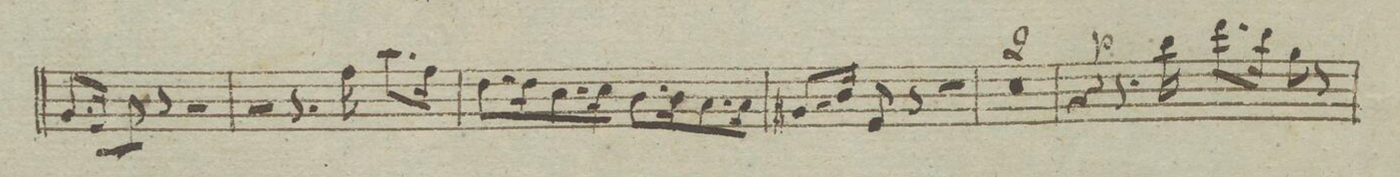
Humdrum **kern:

**kern	**dynam
*I"Violino. 1mo	*
*clefG2	*
*k[]	*
*met(c)	*
*M4/4	*
8.g/L	.
16e/Jk	.
8c/	.
8r	.
2r	.
=12	=12
2r	.
8.r	.
16ff\	.
8.aa\L	.
16ff\Jk	.
=13	=13
8.dd\L	.
16dd\K	.
8.cc\	.
16cc\Jk	.
8.b\L	.
16b\K	.
8.a\	.
16a\Jk	.
=14	=14
8.g#X/L	.
16b/Jk	.
8e/	.
8r	.
2r	.
=15	=15
0r	.
=16	=16
=17	=17
4r	p
8.r	.
16bb\	.
8.ddd\L	.
16bb\Jk	.
8gg\	.
8r	.
=18	=18
*-	*-
